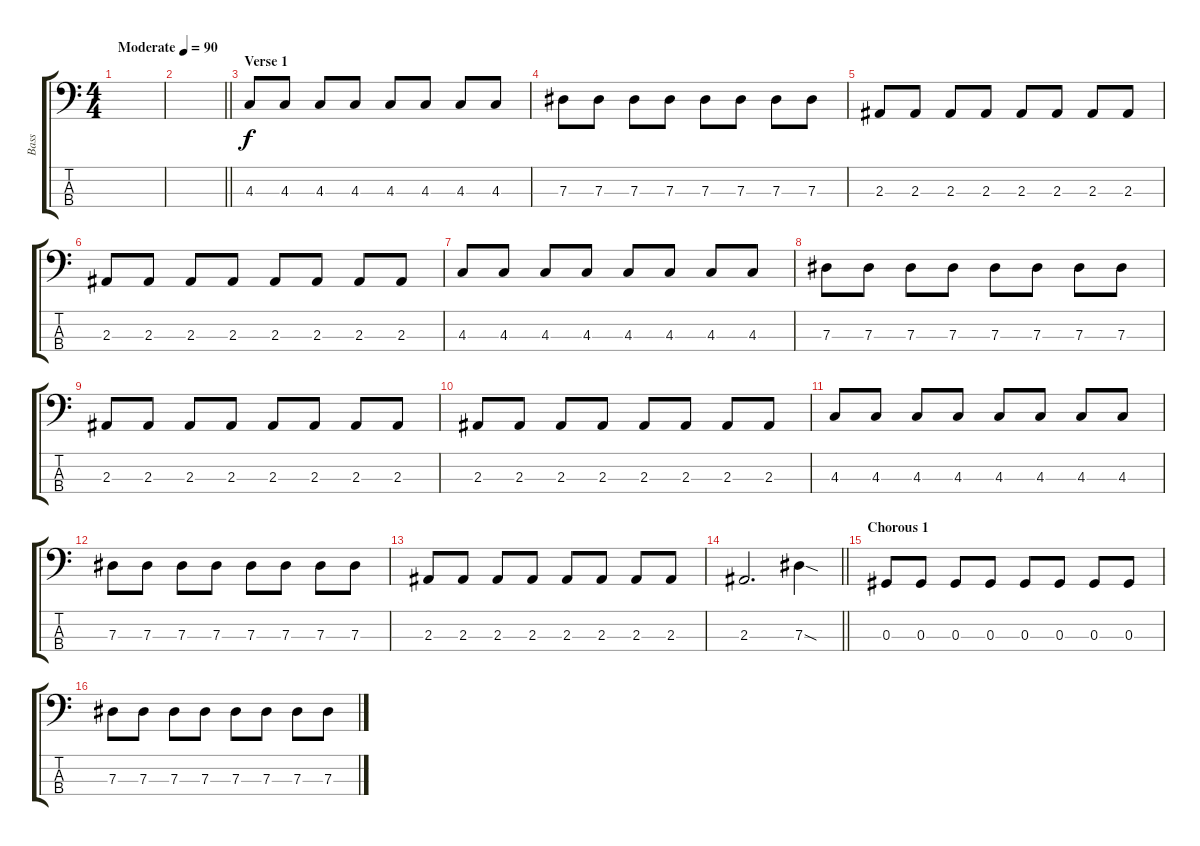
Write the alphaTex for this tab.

\track ("Bass" "Bass") {instrument electricbassfinger}
\staff {score tabs}
\tuning (Gb2 Db2 Ab1 Eb1) {hide}
\ts (4 4)
\tempo (90 "Moderate")
\clef f4
\ks c
|
\barLineRight lightlight
|
\section ("" "Verse 1")
4.3.8 4.3.8 4.3.8 4.3.8 4.3.8 4.3.8 4.3.8 4.3.8 |
7.3.8 7.3.8 7.3.8 7.3.8 7.3.8 7.3.8 7.3.8 7.3.8 |
2.3.8 2.3.8 2.3.8 2.3.8 2.3.8 2.3.8 2.3.8 2.3.8 |
2.3.8 2.3.8 2.3.8 2.3.8 2.3.8 2.3.8 2.3.8 2.3.8 |
4.3.8 4.3.8 4.3.8 4.3.8 4.3.8 4.3.8 4.3.8 4.3.8 |
7.3.8 7.3.8 7.3.8 7.3.8 7.3.8 7.3.8 7.3.8 7.3.8 |
2.3.8 2.3.8 2.3.8 2.3.8 2.3.8 2.3.8 2.3.8 2.3.8 |
2.3.8 2.3.8 2.3.8 2.3.8 2.3.8 2.3.8 2.3.8 2.3.8 |
4.3.8 4.3.8 4.3.8 4.3.8 4.3.8 4.3.8 4.3.8 4.3.8 |
7.3.8 7.3.8 7.3.8 7.3.8 7.3.8 7.3.8 7.3.8 7.3.8 |
2.3.8 2.3.8{txt ""} 2.3.8 2.3.8 2.3.8 2.3.8 2.3.8 2.3.8 |
\barLineRight lightlight
2.3.2{d} 7.3{sod}.4 |
\section ("" "Chorous 1")
0.3.8 0.3.8 0.3.8 0.3.8 0.3.8 0.3.8 0.3.8 0.3.8 |
7.3.8 7.3.8 7.3.8 7.3.8 7.3.8 7.3.8 7.3.8 7.3.8
